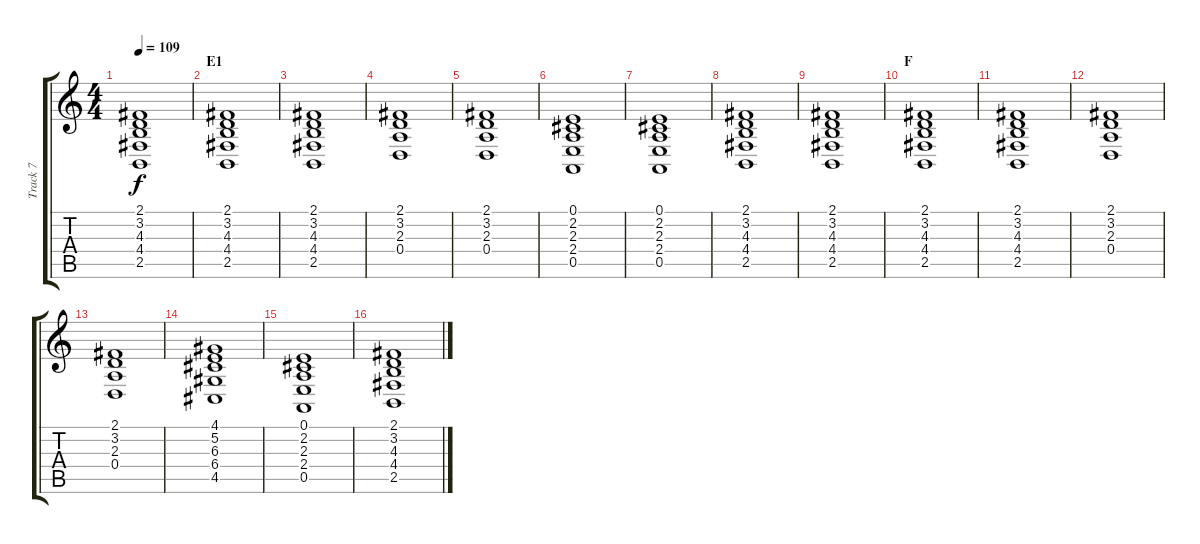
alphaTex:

\track ("Track 7" "Track 7") {instrument stringensemble1}
\staff {score tabs}
\tuning (E4 B3 G3 D3 A2 E2) {hide}
\ts (4 4)
\tempo 109
\clef g2
\ks c
(2.1 3.2 4.3 4.4 2.5).1{dy f} |
\section ("" "E1")
(2.1 3.2 4.3 4.4 2.5).1 |
(2.1 3.2 4.3 4.4 2.5).1 |
(2.1 3.2 2.3 0.4).1 |
(2.1 3.2 2.3 0.4).1 |
(0.1 2.2 2.3 2.4 0.5).1 |
(0.1 2.2 2.3 2.4 0.5).1 |
(2.1 3.2 4.3 4.4 2.5).1 |
(2.1 3.2 4.3 4.4 2.5).1 |
\section ("" "F")
(2.1 3.2 4.3 4.4 2.5).1 |
(2.1 3.2 4.3 4.4 2.5).1 |
(2.1 3.2 2.3 0.4).1 |
(2.1 3.2 2.3 0.4).1 |
(4.1 5.2 6.3 6.4 4.5).1 |
(0.1 2.2 2.3 2.4 0.5).1 |
(2.1 3.2 4.3 4.4 2.5).1
